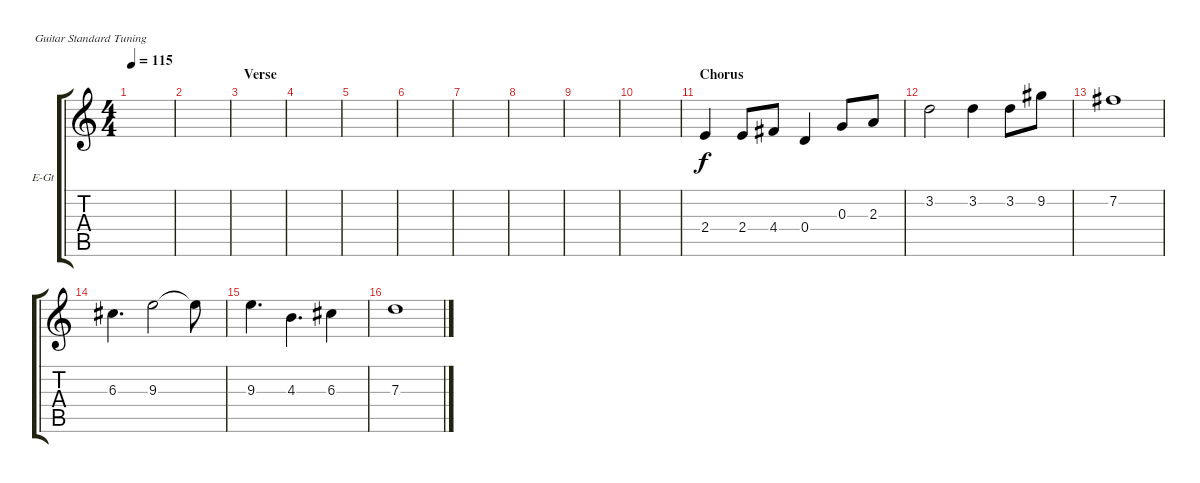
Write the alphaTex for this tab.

\defaultSystemsLayout 4
\bracketExtendMode groupsimilarinstruments
\firstSystemTrackNameOrientation horizontal
\otherSystemsTrackNameOrientation horizontal
\track ("Electric Guitar" "E-Gt") {instrument distortionguitar}
\staff {score tabs}
\tuning (E4 B3 G3 D3 A2 E2)
\ts (4 4)
\tempo 115
\clef g2
\scale
0.333333
\ks c
|
\scale
0.333333 |
\section ("" "Verse")
\scale
0.333333 |
\scale
0.333333 |
\scale
0.333333 |
\scale
0.333333 |
\scale
0.333333 |
\scale
0.333333 |
\scale
0.333333 |
\scale
0.333333 |
\section ("" "Chorus")
\scale
0.333333 2.4.4 2.4.8 4.4.8 0.4.4 0.3.8 2.3.8 |
\scale
0.333333 3.2.2 3.2.4 3.2.8 9.2.8 |
\scale
0.333333 7.2.1 |
\scale
0.333333 6.3.4{d} 9.3.2 9.3{t}.8 |
\scale
0.333333 9.3.4{d} 4.3.4{d} 6.3.4 |
\scale
0.333333 7.3.1
